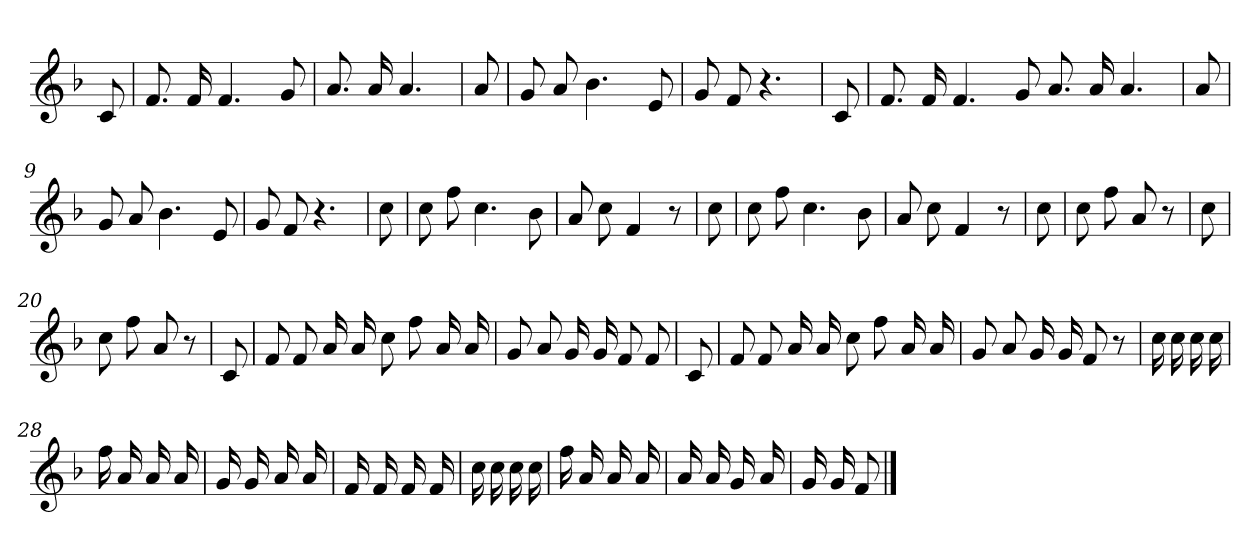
**kern
*part1
*staff1
*clefG2
*k[b-]
*F:
=
8c
=1
8.f
16f
4.f
8g
=2
8.a
16a
4.a
=3
8a
=4
8g
8a
4.b-
8e
=5
8g
8f
4.r
=6
8c
=7
8.f
16f
4.f
8g
8.a
16a
4.a
=8
8a
=9
8g
8a
4.b-
8e
=10
8g
8f
4.r
=11
8cc
=12
8cc
8ff
4.cc
8b-
=13
8a
8cc
4f
8r
=14
8cc
=15
8cc
8ff
4.cc
8b-
=16
8a
8cc
4f
8r
=17
8cc
=18
8cc
8ff
8a
8r
=19
8cc
=20
8cc
8ff
8a
8r
=21
8c
=22
8f
8f
16a
16a
8cc
8ff
16a
16a
=23
8g
8a
16g
16g
8f
8f
=24
8c
=25
8f
8f
16a
16a
8cc
8ff
16a
16a
=26
8g
8a
16g
16g
8f
8r
=27
16cc
16cc
16cc
16cc
=28
16ff
16a
16a
16a
=29
16g
16g
16a
16a
=30
16f
16f
16f
16f
=31
16cc
16cc
16cc
16cc
=32
16ff
16a
16a
16a
=33
16a
16a
16g
16a
=34
16g
16g
8f
==
*-
